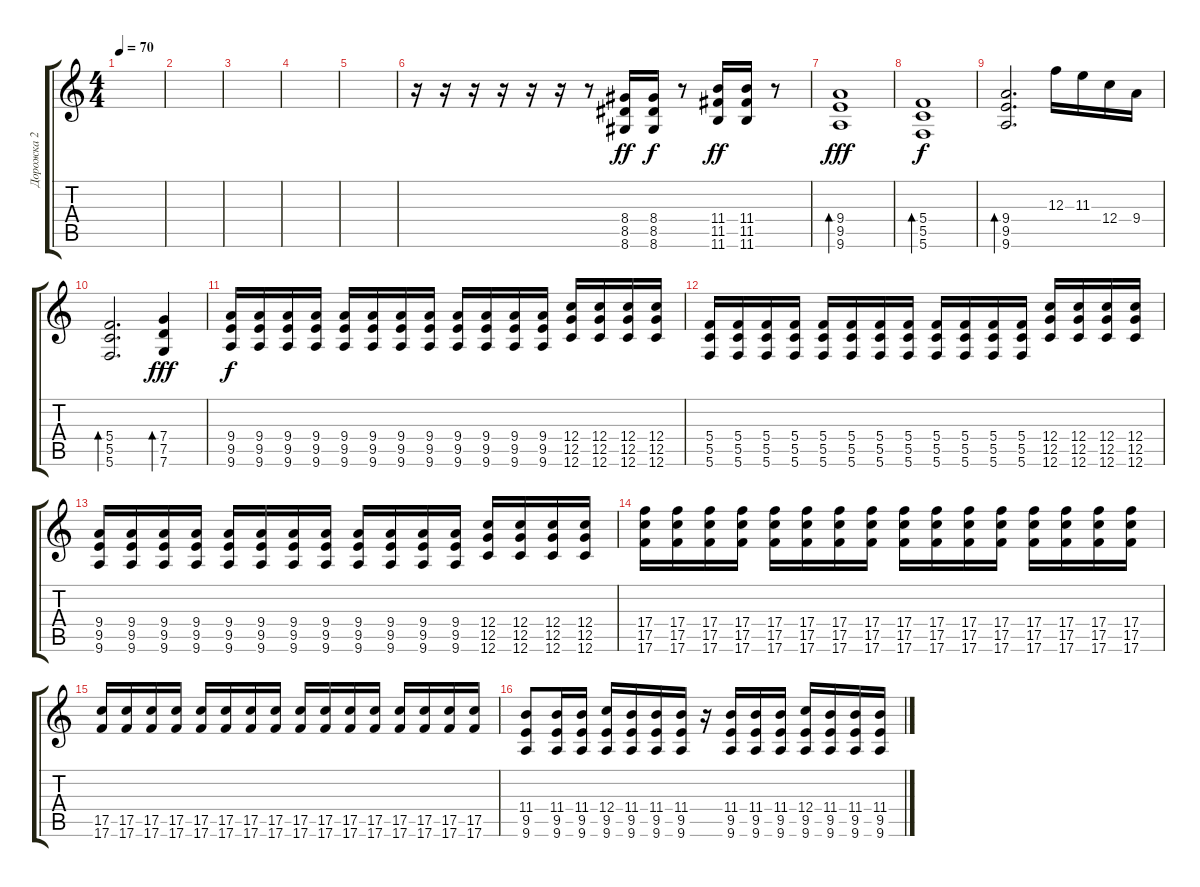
\track ("Дорожка 2" "Дорожка 2") {instrument distortionguitar}
\staff {score tabs}
\tuning (D4 A3 F3 C3 G2 C2) {hide}
\ts (4 4)
\tempo 70
\clef g2
\ks c
|
|
|
|
|
r.16 r.16 r.16 r.16 r.16 r.16 r.8 (8.4 8.5 8.6).16{dy ff} (8.4 8.5 8.6).16{dy f} r.8 (11.4 11.5 11.6).16{dy ff} (11.4 11.5 11.6).16 r.8 |
(9.4 9.5 9.6).1{bd 120 dy fff} |
(5.4 5.5 5.6).1{bd 120 dy f} |
(9.4 9.5 9.6).2{d bd 120} 12.3.16 11.3.16 12.4.16 9.4.16 |
(5.4 5.5 5.6).2{d bd 120} (7.4 7.5 7.6).4{bd 120 dy fff} |
(9.4 9.5 9.6).16{dy f} (9.4 9.5 9.6).16 (9.4 9.5 9.6).16 (9.4 9.5 9.6).16 (9.4 9.5 9.6).16 (9.4 9.5 9.6).16 (9.4 9.5 9.6).16 (9.4 9.5 9.6).16 (9.4 9.5 9.6).16 (9.4 9.5 9.6).16 (9.4 9.5 9.6).16 (9.4 9.5 9.6).16 (12.4 12.5 12.6).16 (12.4 12.5 12.6).16 (12.4 12.5 12.6).16 (12.4 12.5 12.6).16 |
(5.4 5.5 5.6).16 (5.4 5.5 5.6).16 (5.4 5.5 5.6).16 (5.4 5.5 5.6).16 (5.4 5.5 5.6).16 (5.4 5.5 5.6).16 (5.4 5.5 5.6).16 (5.4 5.5 5.6).16 (5.4 5.5 5.6).16 (5.4 5.5 5.6).16 (5.4 5.5 5.6).16 (5.4 5.5 5.6).16 (12.4 12.5 12.6).16 (12.4 12.5 12.6).16 (12.4 12.5 12.6).16 (12.4 12.5 12.6).16 |
(9.4 9.5 9.6).16 (9.4 9.5 9.6).16 (9.4 9.5 9.6).16 (9.4 9.5 9.6).16 (9.4 9.5 9.6).16 (9.4 9.5 9.6).16 (9.4 9.5 9.6).16 (9.4 9.5 9.6).16 (9.4 9.5 9.6).16 (9.4 9.5 9.6).16 (9.4 9.5 9.6).16 (9.4 9.5 9.6).16 (12.4 12.5 12.6).16 (12.4 12.5 12.6).16 (12.4 12.5 12.6).16 (12.4 12.5 12.6).16 |
(17.4 17.5 17.6).16 (17.4 17.5 17.6).16 (17.4 17.5 17.6).16 (17.4 17.5 17.6).16 (17.4 17.5 17.6).16 (17.4 17.5 17.6).16 (17.4 17.5 17.6).16 (17.4 17.5 17.6).16 (17.4 17.5 17.6).16 (17.4 17.5 17.6).16 (17.4 17.5 17.6).16 (17.4 17.5 17.6).16 (17.4 17.5 17.6).16 (17.4 17.5 17.6).16 (17.4 17.5 17.6).16 (17.4 17.5 17.6).16 |
(17.5 17.6).16 (17.5 17.6).16 (17.5 17.6).16 (17.5 17.6).16 (17.5 17.6).16 (17.5 17.6).16 (17.5 17.6).16 (17.5 17.6).16 (17.5 17.6).16 (17.5 17.6).16 (17.5 17.6).16 (17.5 17.6).16 (17.5 17.6).16 (17.5 17.6).16 (17.5 17.6).16 (17.5 17.6).16 |
(11.4 9.5 9.6).8 (11.4 9.5 9.6).16 (11.4 9.5 9.6).16 (12.4 9.5 9.6).16 (11.4 9.5 9.6).16 (11.4 9.5 9.6).16 (11.4 9.5 9.6).16 r.16 (11.4 9.5 9.6).16 (11.4 9.5 9.6).16 (11.4 9.5 9.6).16 (12.4 9.5 9.6).16 (11.4 9.5 9.6).16 (11.4 9.5 9.6).16 (11.4 9.5 9.6).16
